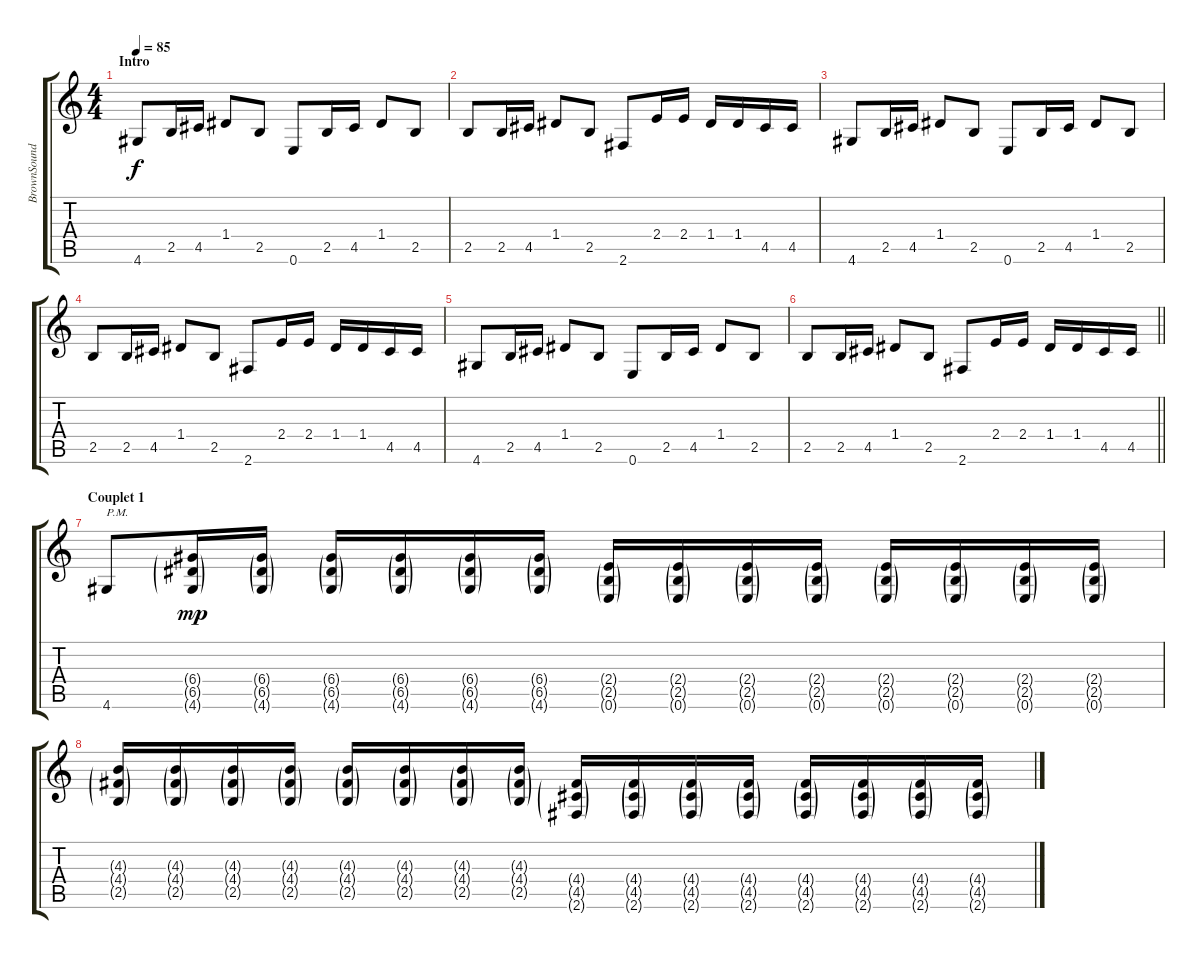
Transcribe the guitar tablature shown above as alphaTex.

\track ("BrownSound" "BrownSound") {instrument overdrivenguitar}
\staff {score tabs}
\tuning (E4 B3 G3 D3 A2 E2) {hide}
\ts (4 4)
\section ("" "Intro")
\tempo 85
\clef g2
\ks c
4.6.8{dy f instrument overdrivenguitar} 2.5.16 4.5.16 1.4.8 2.5.8 0.6.8 2.5.16 4.5.16 1.4.8 2.5.8 |
2.5.8 2.5.16 4.5.16 1.4.8 2.5.8 2.6.8 2.4.16 2.4.16 1.4.16 1.4.16 4.5.16 4.5.16 |
4.6.8 2.5.16 4.5.16 1.4.8 2.5.8 0.6.8 2.5.16 4.5.16 1.4.8 2.5.8 |
2.5.8 2.5.16 4.5.16 1.4.8 2.5.8 2.6.8 2.4.16 2.4.16 1.4.16 1.4.16 4.5.16 4.5.16 |
4.6.8 2.5.16 4.5.16 1.4.8 2.5.8 0.6.8 2.5.16 4.5.16 1.4.8 2.5.8 |
\barLineRight lightlight
2.5.8 2.5.16 4.5.16 1.4.8 2.5.8 2.6.8 2.4.16 2.4.16 1.4.16 1.4.16 4.5.16 4.5.16 |
\section ("" "Couplet 1")
4.6.8{txt "P.M."} (6.4{g} 6.5{g} 4.6{g}).16{dy mp} (6.4{g} 6.5{g} 4.6{g}).16 (6.4{g} 6.5{g} 4.6{g}).16 (6.4{g} 6.5{g} 4.6{g}).16 (6.4{g} 6.5{g} 4.6{g}).16 (6.4{g} 6.5{g} 4.6{g}).16 (2.4{g} 2.5{g} 0.6{g}).16 (2.4{g} 2.5{g} 0.6{g}).16 (2.4{g} 2.5{g} 0.6{g}).16 (2.4{g} 2.5{g} 0.6{g}).16 (2.4{g} 2.5{g} 0.6{g}).16 (2.4{g} 2.5{g} 0.6{g}).16 (2.4{g} 2.5{g} 0.6{g}).16 (2.4{g} 2.5{g} 0.6{g}).16 |
(4.3{g} 4.4{g} 2.5{g}).16 (4.3{g} 4.4{g} 2.5{g}).16 (4.3{g} 4.4{g} 2.5{g}).16 (4.3{g} 4.4{g} 2.5{g}).16 (4.3{g} 4.4{g} 2.5{g}).16 (4.3{g} 4.4{g} 2.5{g}).16 (4.3{g} 4.4{g} 2.5{g}).16 (4.3{g} 4.4{g} 2.5{g}).16 (4.4{g} 4.5{g} 2.6{g}).16 (4.4{g} 4.5{g} 2.6{g}).16 (4.4{g} 4.5{g} 2.6{g}).16 (4.4{g} 4.5{g} 2.6{g}).16 (4.4{g} 4.5{g} 2.6{g}).16 (4.4{g} 4.5{g} 2.6{g}).16 (4.4{g} 4.5{g} 2.6{g}).16 (4.4{g} 4.5{g} 2.6{g}).16
